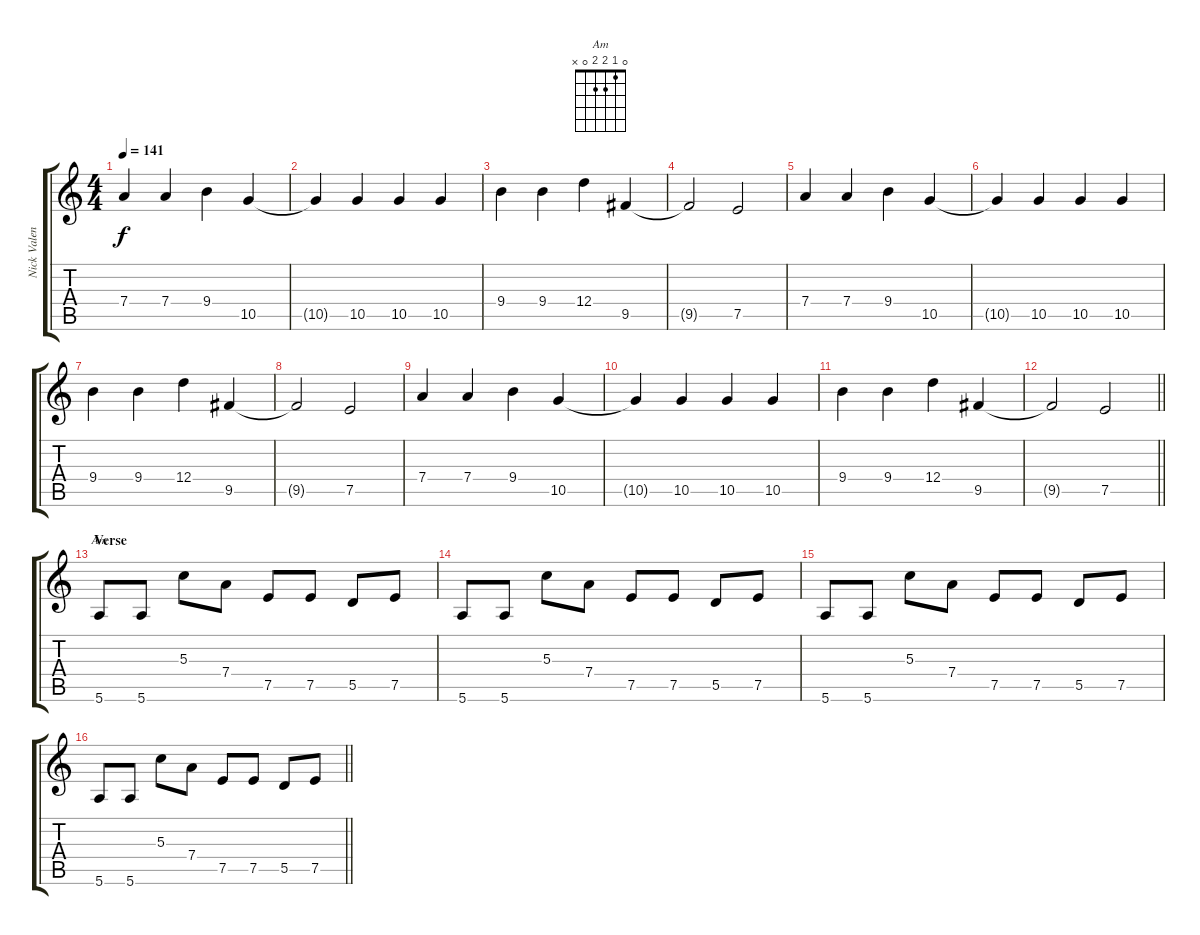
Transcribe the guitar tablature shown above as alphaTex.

\track ("Nick Valensi - Lead Guitar" "Nick Valen") {instrument overdrivenguitar}
\staff {score tabs}
\tuning (E4 B3 G3 D3 A2 E2) {hide}
\chord ("Am" 0 1 2 2 0 x)
\ts (4 4)
\tempo 141
\clef g2
\ks c
7.4.4{dy f} 7.4.4 9.4.4 10.5.4 |
10.5{t}.4 10.5.4 10.5.4 10.5.4 |
9.4.4 9.4.4 12.4.4 9.5.4 |
9.5{t}.2 7.5.2 |
7.4.4 7.4.4 9.4.4 10.5.4 |
10.5{t}.4 10.5.4 10.5.4 10.5.4 |
9.4.4 9.4.4 12.4.4 9.5.4 |
9.5{t}.2 7.5.2 |
7.4.4 7.4.4 9.4.4 10.5.4 |
10.5{t}.4 10.5.4 10.5.4 10.5.4 |
9.4.4 9.4.4 12.4.4 9.5.4 |
\barLineRight lightlight
9.5{t}.2 7.5.2 |
\section ("" "Verse")
5.6.8{ch "Am"} 5.6.8 5.3.8 7.4.8 7.5.8 7.5.8 5.5.8 7.5.8 |
5.6.8 5.6.8 5.3.8 7.4.8 7.5.8 7.5.8 5.5.8 7.5.8 |
5.6.8 5.6.8 5.3.8 7.4.8 7.5.8 7.5.8 5.5.8 7.5.8 |
\barLineRight lightlight
5.6.8 5.6.8 5.3.8 7.4.8 7.5.8 7.5.8 5.5.8 7.5.8
